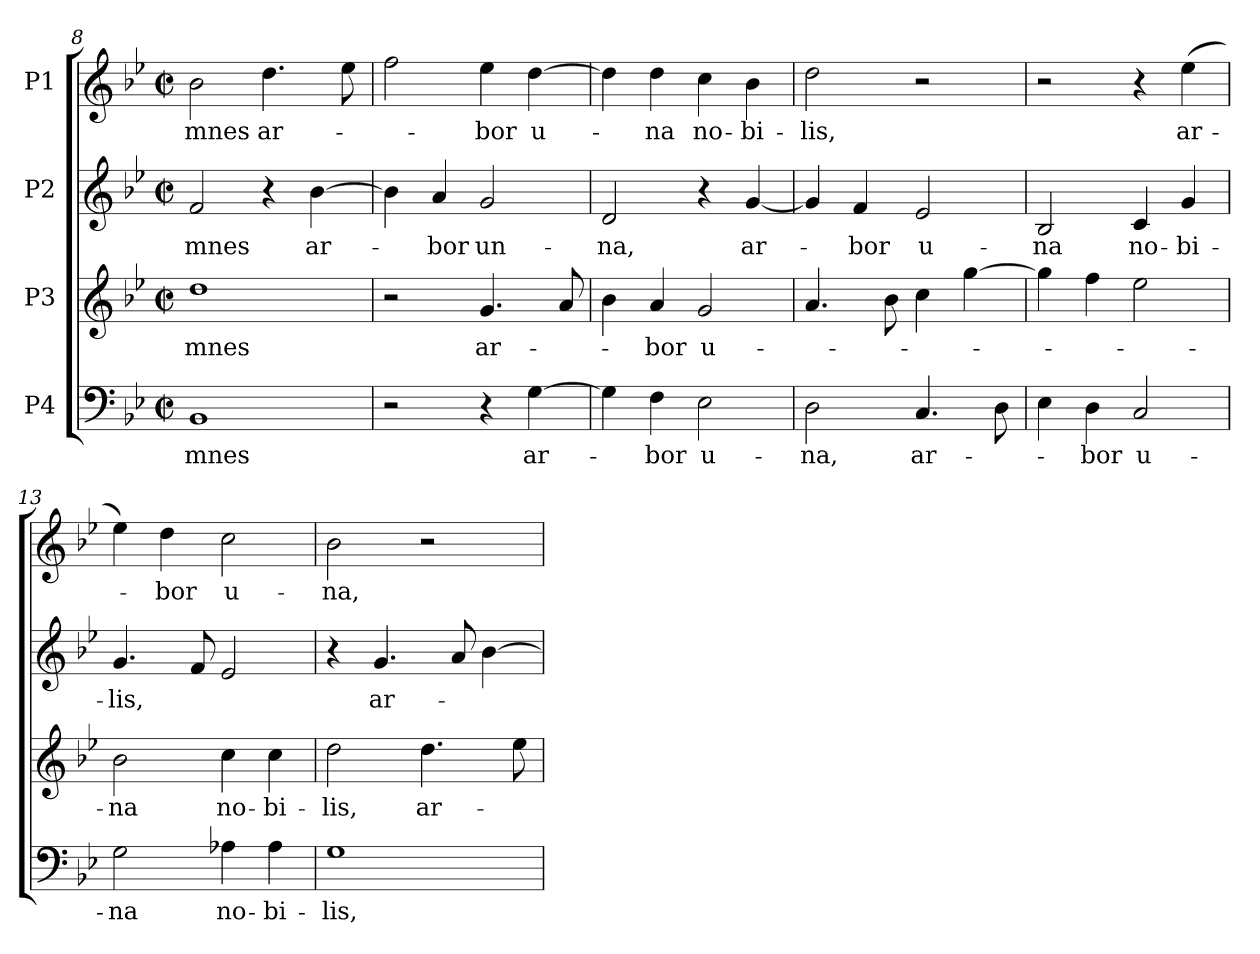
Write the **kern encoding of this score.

**kern	**text	**kern	**text	**kern	**text	**kern	**text
*part4	*part4	*part3	*part3	*part2	*part2	*part1	*part1
*staff4	*staff4	*staff3	*staff3	*staff2	*staff2	*staff1	*staff1
*I"P4	*	*I"P3	*	*I"P2	*	*I"P1	*
*clefF4	*	*clefG2	*	*clefG2	*	*clefG2	*
*k[b-e-]	*	*k[b-e-]	*	*k[b-e-]	*	*k[b-e-]	*
*B-:	*	*B-:	*	*B-:	*	*B-:	*
*M2/2	*	*M2/2	*	*M2/2	*	*M2/2	*
*met(c|)	*	*met(c|)	*	*met(c|)	*	*met(c|)	*
=8	=8	=8	=8	=8	=8	=8	=8
!	!LO:LY:b:color=#000000	!	!	!	!	!	!
!	!	!	!LO:LY:b:color=#000000	!	!	!	!
!	!	!	!	!	!LO:LY:b:color=#000000	!	!
!	!	!	!	!	!	!	!LO:LY:b:color=#000000
1BB-i	-mnes	1ddi	-mnes	2fi/	-mnes	2b-i\	-mnes
!	!	!	!	!	!	!	!LO:LY:b:color=#000000
.	.	.	.	4r	.	4.ddi\	ar-
!	!	!	!	!	!LO:LY:b:color=#000000	!	!
.	.	.	.	[>4b-i\	ar-	.	.
.	.	.	.	.	.	8ee-i\	.
=9	=9	=9	=9	=9	=9	=9	=9
2r	.	2r	.	4b-i\]	.	2ffi\	.
!	!	!	!	!	!LO:LY:b:color=#000000	!	!
.	.	.	.	4ai/	-bor	.	.
!	!	!	!LO:LY:b:color=#000000	!	!	!	!
!	!	!	!	!	!LO:LY:b:color=#000000	!	!
!	!	!	!	!	!	!	!LO:LY:b:color=#000000
4r	.	4.gi/	ar-	2gi/	un-	4ee-i\	-bor
!	!LO:LY:b:color=#000000	!	!	!	!	!	!
!	!	!	!	!	!	!	!LO:LY:b:color=#000000
[>4Gi\	ar-	.	.	.	.	[>4ddi\	u-
.	.	8ai/	.	.	.	.	.
=10	=10	=10	=10	=10	=10	=10	=10
!	!	!	!	!	!LO:LY:b:color=#000000	!	!
4Gi\]	.	4b-i\	.	2di/	-na,	4ddi\]	.
!	!LO:LY:b:color=#000000	!	!	!	!	!	!
!	!	!	!LO:LY:b:color=#000000	!	!	!	!
!	!	!	!	!	!	!	!LO:LY:b:color=#000000
4Fi\	-bor	4ai/	-bor	.	.	4ddi\	-na
!	!LO:LY:b:color=#000000	!	!	!	!	!	!
!	!	!	!LO:LY:b:color=#000000	!	!	!	!
!	!	!	!	!	!	!	!LO:LY:b:color=#000000
2E-i\	u-	2gi/	u-	4r	.	4cci\	no-
!	!	!	!	!	!LO:LY:b:color=#000000	!	!
!	!	!	!	!	!	!	!LO:LY:b:color=#000000
.	.	.	.	[<4gi/	ar-	4b-i\	-bi-
=11	=11	=11	=11	=11	=11	=11	=11
!	!LO:LY:b:color=#000000	!	!	!	!	!	!
!	!	!	!	!	!	!	!LO:LY:b:color=#000000
2Di\	-na,	4.ai/	.	4gi/]	.	2ddi\	-lis,
!	!	!	!	!	!LO:LY:b:color=#000000	!	!
.	.	.	.	4fi/	-bor	.	.
.	.	8b-i\	.	.	.	.	.
!	!LO:LY:b:color=#000000	!	!	!	!	!	!
!	!	!	!	!	!LO:LY:b:color=#000000	!	!
4.Ci/	ar-	4cci\	.	2e-i/	u-	2r	.
.	.	[>4ggi\	.	.	.	.	.
8Di\	.	.	.	.	.	.	.
!!LO:LB:g=z
=12	=12	=12	=12	=12	=12	=12	=12
!	!	!	!	!	!LO:LY:b:color=#000000	!	!
4E-i\	.	4ggi\]	.	2B-i/	-na	2r	.
!	!LO:LY:b:color=#000000	!	!	!	!	!	!
4Di\	-bor	4ffi\	.	.	.	.	.
!	!LO:LY:b:color=#000000	!	!	!	!	!	!
!	!	!	!	!	!LO:LY:b:color=#000000	!	!
2Ci/	u-	2ee-i\	.	4ci/	no-	4r	.
!	!	!	!	!	!LO:LY:b:color=#000000	!	!
!	!	!	!	!	!	!	!LO:LY:b:color=#000000
.	.	.	.	4gi/	-bi-	(4ee-i\	ar-
=13	=13	=13	=13	=13	=13	=13	=13
!	!LO:LY:b:color=#000000	!	!	!	!	!	!
!	!	!	!LO:LY:b:color=#000000	!	!	!	!
!	!	!	!	!	!LO:LY:b:color=#000000	!	!
2Gi\	-na	2b-i\	-na	4.gi/	-lis,	4ee-i\)	.
!	!	!	!	!	!	!	!LO:LY:b:color=#000000
.	.	.	.	.	.	4ddi\	-bor
.	.	.	.	8fi/	.	.	.
!	!LO:LY:b:color=#000000	!	!	!	!	!	!
!	!	!	!LO:LY:b:color=#000000	!	!	!	!
!	!	!	!	!	!	!	!LO:LY:b:color=#000000
4A-Xi\	no-	4cci\	no-	2e-i/	.	2cci\	u-
!	!LO:LY:b:color=#000000	!	!	!	!	!	!
!	!	!	!LO:LY:b:color=#000000	!	!	!	!
4A-i\	-bi-	4cci\	-bi-	.	.	.	.
=14	=14	=14	=14	=14	=14	=14	=14
!	!LO:LY:b:color=#000000	!	!	!	!	!	!
!	!	!	!LO:LY:b:color=#000000	!	!	!	!
!	!	!	!	!	!	!	!LO:LY:b:color=#000000
1Gi	-lis,	2ddi\	-lis,	4r	.	2b-i\	-na,
!	!	!	!	!	!LO:LY:b:color=#000000	!	!
.	.	.	.	4.gi/	ar-	.	.
!	!	!	!LO:LY:b:color=#000000	!	!	!	!
.	.	4.ddi\	ar-	.	.	2r	.
.	.	.	.	8ai/	.	.	.
.	.	.	.	[>4b-i\	.	.	.
.	.	8ee-i\	.	.	.	.	.
=	=	=	=	=	=	=	=
*-	*-	*-	*-	*-	*-	*-	*-
